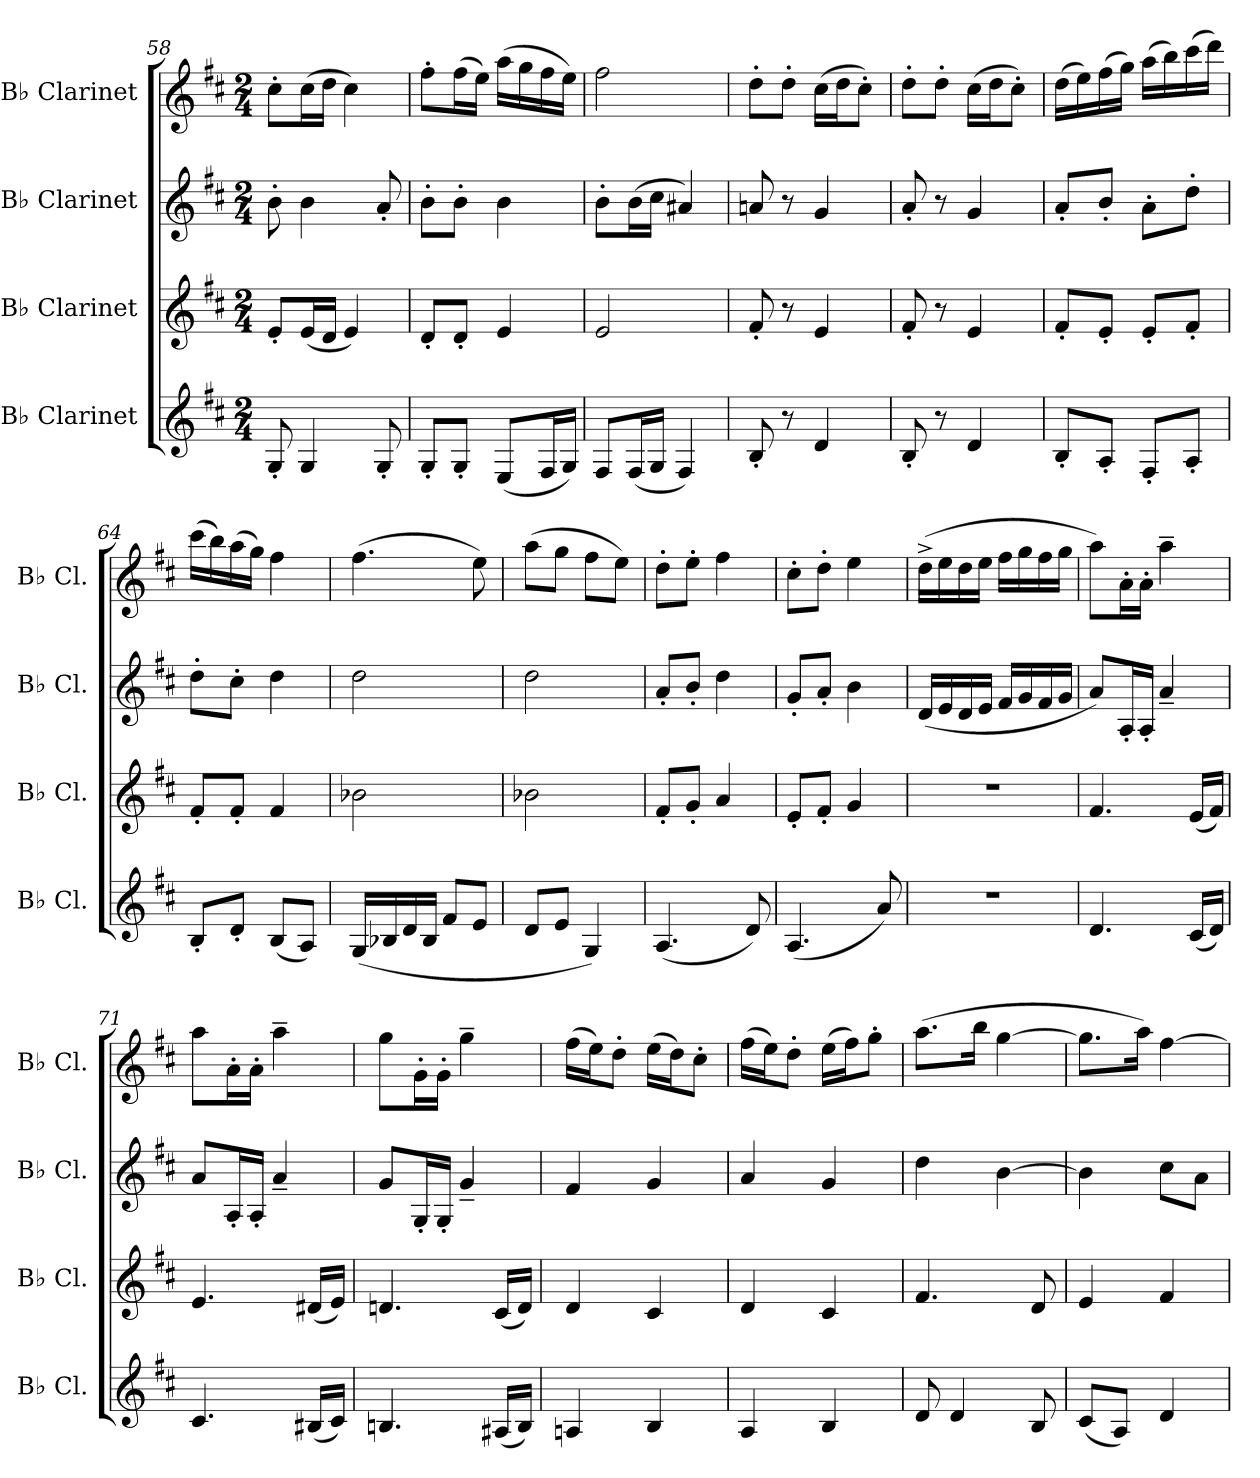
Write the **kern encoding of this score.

**kern	**kern	**kern	**kern
*part4	*part3	*part2	*part1
*staff4	*staff3	*staff2	*staff1
*I"B♭ Clarinet	*I"B♭ Clarinet	*I"B♭ Clarinet	*I"B♭ Clarinet
*I'B♭ Cl.	*I'B♭ Cl.	*I'B♭ Cl.	*I'B♭ Cl.
*clefG2	*clefG2	*clefG2	*clefG2
*ITrd1c2	*ITrd1c2	*ITrd1c2	*ITrd1c2
*k[]	*k[]	*k[]	*k[]
*M2/4	*M2/4	*M2/4	*M2/4
=58	=58	=58	=58
8F'/	8d'/L	8a'\	8b'\L
4F/	(16d/L	4a\	(16b\L
.	16c/JJ	.	16cc\JJ
.	4d/)	.	4b\)
8F'/	.	8g'/	.
=59	=59	=59	=59
8F'/L	8c'/L	8a'\L	8ee'\L
8F'/J	8c'/J	8a'\J	(16ee\L
.	.	.	16dd\JJ)
(8D/L	4d/	4a\	(16gg\LL
.	.	.	16ff\
16E/L	.	.	16ee\
16F/JJ)	.	.	16dd\JJ)
!!LO:LB:g=z
=60	=60	=60	=60
8E/L	2d/	8a'\L	2ee\
(16E/L	.	(16a\L	.
16F/JJ	.	16b\JJ	.
4E/)	.	4g#X/)	.
=61	=61	=61	=61
8A'/	8e'/	8gn/	8cc'\L
8r	8r	8r	8cc'\J
4c/	4d/	4f/	(16b\LL
.	.	.	16cc\J
.	.	.	8b'\J)
=62	=62	=62	=62
8A'/	8e'/	8g'/	8cc'\L
8r	8r	8r	8cc'\J
4c/	4d/	4f/	(16b\LL
.	.	.	16cc\J
.	.	.	8b'\J)
=63	=63	=63	=63
8A'/L	8e'/L	8g'/L	(16cc\LL
.	.	.	16dd\)
8G'/J	8d'/J	8a'/J	(16ee\
.	.	.	16ff\JJ)
8E'/L	8d'/L	8g'\L	(16gg\LL
.	.	.	16aa\)
8G'/J	8e'/J	8cc'\J	(16bb\
.	.	.	16ccc\JJ)
=64	=64	=64	=64
8A'/L	8e'/L	8cc'\L	(16bb\LL
.	.	.	16aa\)
8c'/J	8e'/J	8b'\J	(16gg\
.	.	.	16ff\JJ)
(8A/L	4e/	4cc\	4ee\
8G/J)	.	.	.
!!LO:PB:g=z
=65	=65	=65	=65
(16F/LL	2a-X\	2cc\	(4.ee\
16A-X/	.	.	.
16c/	.	.	.
16A-/JJ	.	.	.
8e/L	.	.	.
8d/J	.	.	8dd\)
=66	=66	=66	=66
8c/L	2a-X\	2cc\	(8gg\L
8d/J	.	.	8ff\J
4F/)	.	.	8ee\L
.	.	.	8dd\J)
=67	=67	=67	=67
(4.G/	8e'/L	8g'/L	8cc'\L
.	8f'/J	8a'/J	8dd'\J
.	4g/	4cc\	4ee\
8c/)	.	.	.
=68	=68	=68	=68
(4.G/	8d'/L	8f'/L	8b'\L
.	8e'/J	8g'/J	8cc'\J
.	4f/	4a\	4dd\
8g/)	.	.	.
=69	=69	=69	=69
2r	2r	(16c/LL	(16cc^\LL
.	.	16d/	16dd\
.	.	16c/	16cc\
.	.	16d/JJ	16dd\JJ
.	.	16e/LL	16ee\LL
.	.	16f/	16ff\
.	.	16e/	16ee\
.	.	16f/JJ	16ff\JJ
=70	=70	=70	=70
4.c/	4.e/	8g/L)	8gg\L)
.	.	16G'/L	16g'\L
.	.	16G'/JJ	16g'\JJ
.	.	4g~/	4gg~\
(16B/LL	(16d/LL	.	.
16c/JJ)	16e/JJ)	.	.
!!LO:LB:g=z
=71	=71	=71	=71
4.B/	4.d/	8g/L	8gg\L
.	.	16G'/L	16g'\L
.	.	16G'/JJ	16g'\JJ
.	.	4g~/	4gg~\
(16A#X/LL	(16c#X/LL	.	.
16B/JJ)	16d/JJ)	.	.
=72	=72	=72	=72
4.An/	4.cn/	8f/L	8ff\L
.	.	16F'/L	16f'\L
.	.	16F'/JJ	16f'\JJ
.	.	4f~/	4ff~\
(16G#X/LL	(16B/LL	.	.
16A/JJ)	16c/JJ)	.	.
=73	=73	=73	=73
4Gn/	4c/	4e/	(16ee\LL
.	.	.	16dd\J)
.	.	.	8cc'\J
4A/	4B/	4f/	(16dd\LL
.	.	.	16cc\J)
.	.	.	8b'\J
=74	=74	=74	=74
4G/	4c/	4g/	(16ee\LL
.	.	.	16dd\J)
.	.	.	8cc'\J
4A/	4B/	4f/	(16dd\LL
.	.	.	16ee\J)
.	.	.	8ff'\J
=75	=75	=75	=75
8c/	4.e/	4cc\	(8.gg\L
4c/	.	.	.
.	.	.	16aa\Jk
.	.	[4a\	[4ff\
8A/	8c/	.	.
=76	=76	=76	=76
(8B/L	4d/	4a\]	8.ff\L]
8G/J)	.	.	.
.	.	.	16gg\Jk)
4c/	4e/	8b\L	[4ee\
.	.	8g\J	.
=	=	=	=
*-	*-	*-	*-
